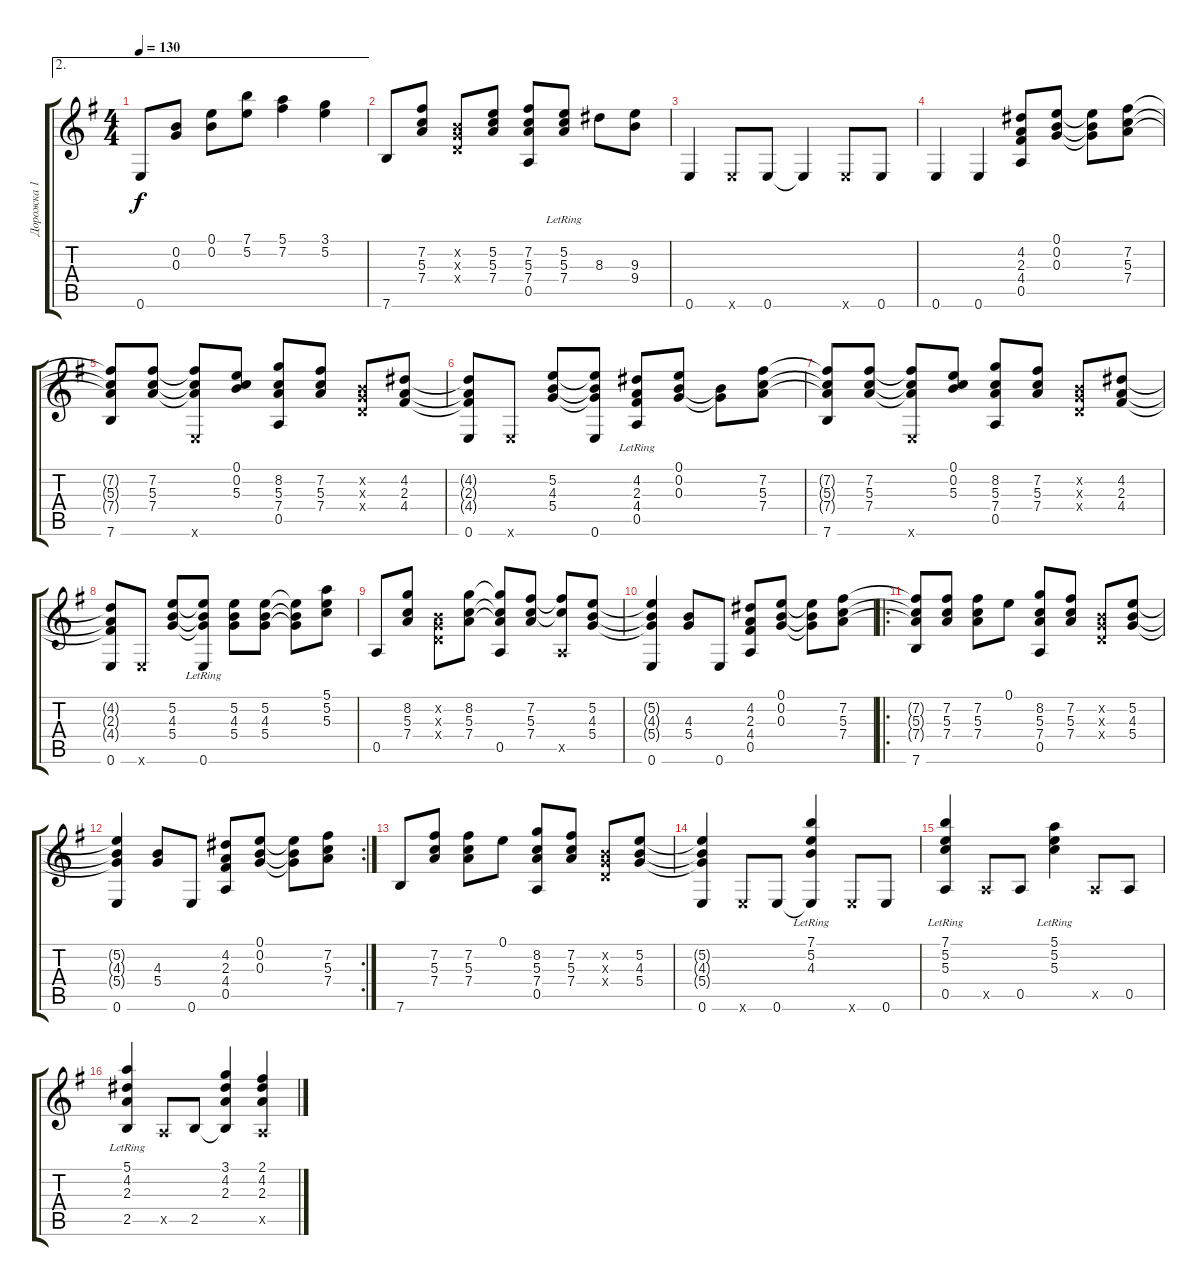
\track ("Дорожка 1" "Дорожка 1") {instrument acousticguitarsteel}
\staff {score tabs}
\tuning (E4 B3 G3 D3 A2 E2) {hide}
\ae 2
\ts (4 4)
\tempo 130
\clef g2
\ks g
0.6.8{dy f} (0.2 0.3).8 (0.1 0.2).8 (7.1 5.2).8 (5.1 7.2).4 (3.1 5.2).4 |
7.6.8 (7.2 5.3 7.4).8 (0.2{x} 0.3{x} 0.4{x}).8 (5.2 5.3 7.4).8 (7.2 5.3 7.4 0.5).8 (5.2{lr} 5.3 7.4).8 8.3.8 (9.3 9.4).8 |
0.6.4 0.6{x}.8 0.6.8 0.6{t}.4 0.6{x}.8 0.6.8 |
0.6.4 0.6.4 (4.2 2.3 4.4 0.5).8 (0.1 0.2 0.3).8 (0.1{t} 0.2{t} 0.3{t}).8 (7.2 5.3 7.4).8 |
(7.2{t} 5.3{t} 7.4{t} 7.6).8 (7.2 5.3 7.4).8 (7.2{t} 5.3{t} 7.4{t} 0.6{x}).8 (0.1 0.2 5.3).8 (8.2 5.3 7.4 0.5).8 (7.2 5.3 7.4).8 (0.2{x} 0.3{x} 0.4{x}).8 (4.2 2.3 4.4).8 |
(4.2{t} 2.3{t} 4.4{t} 0.6).8 0.6{x}.8 (5.2 4.3 5.4).8 (5.2{t} 4.3{t} 5.4{t} 0.6).8 (4.2 2.3 4.4 0.5{lr}).8 (0.1 0.2 0.3).8 (0.2{t} 0.3{t}).8 (7.2 5.3 7.4).8 |
(7.2{t} 5.3{t} 7.4{t} 7.6).8 (7.2 5.3 7.4).8 (7.2{t} 5.3{t} 7.4{t} 0.6{x}).8 (0.1 0.2 5.3).8 (8.2 5.3 7.4 0.5).8 (7.2 5.3 7.4).8 (0.2{x} 0.3{x} 0.4{x}).8 (4.2 2.3 4.4).8 |
(4.2{t} 2.3{t} 4.4{t} 0.6).8 0.6{x}.8 (5.2 4.3 5.4).8 (5.2{t} 4.3{t} 5.4{t} 0.6{lr}).8 (5.2 4.3 5.4).8 (5.2 4.3 5.4).8 (5.2{t} 4.3{t} 5.4{t}).8 (5.1 5.2 5.3).8 |
0.5.8 (8.2 5.3 7.4).8 (0.2{x} 0.3{x} 0.4{x}).8 (8.2 5.3 7.4).8 (8.2{t} 5.3{t} 7.4{t} 0.5).8 (7.2 5.3 7.4).8 (7.2{t} 5.3{t} 0.5{x}).8 (5.2 4.3 5.4).8 |
(5.2{t} 4.3{t} 5.4{t} 0.6).4 (4.3 5.4).8 0.6.8 (4.2 2.3 4.4 0.5).8 (0.1 0.2 0.3).8 (0.1{t} 0.2{t} 0.3{t}).8 (7.2 5.3 7.4).8 |
\ro
(7.2{t} 5.3{t} 7.4{t} 7.6).8 (7.2 5.3 7.4).8 (7.2 5.3 7.4).8 0.1.8 (8.2 5.3 7.4 0.5).8 (7.2 5.3 7.4).8 (0.2{x} 0.3{x} 0.4{x}).8 (5.2 4.3 5.4).8 |
\rc 2
(5.2{t} 4.3{t} 5.4{t} 0.6).4 (4.3 5.4).8 0.6.8 (4.2 2.3 4.4 0.5).8 (0.1 0.2 0.3).8 (0.1{t} 0.2{t} 0.3{t}).8 (7.2 5.3 7.4).8 |
7.6.8 (7.2 5.3 7.4).8 (7.2 5.3 7.4).8 0.1.8 (8.2 5.3 7.4 0.5).8 (7.2 5.3 7.4).8 (0.2{x} 0.3{x} 0.4{x}).8 (5.2 4.3 5.4).8 |
(5.2{t} 4.3{t} 5.4{t} 0.6).4 0.6{x}.8 0.6.8 (7.1{lr} 5.2{lr} 4.3{lr} 0.6{t}).4 0.6{x}.8 0.6.8 |
(7.1{lr} 5.2 5.3{lr} 0.5).4 0.5{x}.8 0.5.8 (5.1{lr} 5.2 5.3{lr}).4 0.5{x}.8 0.5.8 |
(5.1{lr} 4.2 2.3{lr} 2.5).4 0.5{x}.8 2.5.8 (3.1 4.2 2.3 2.5{t}).4 (2.1 4.2 2.3 0.5{x}).4
